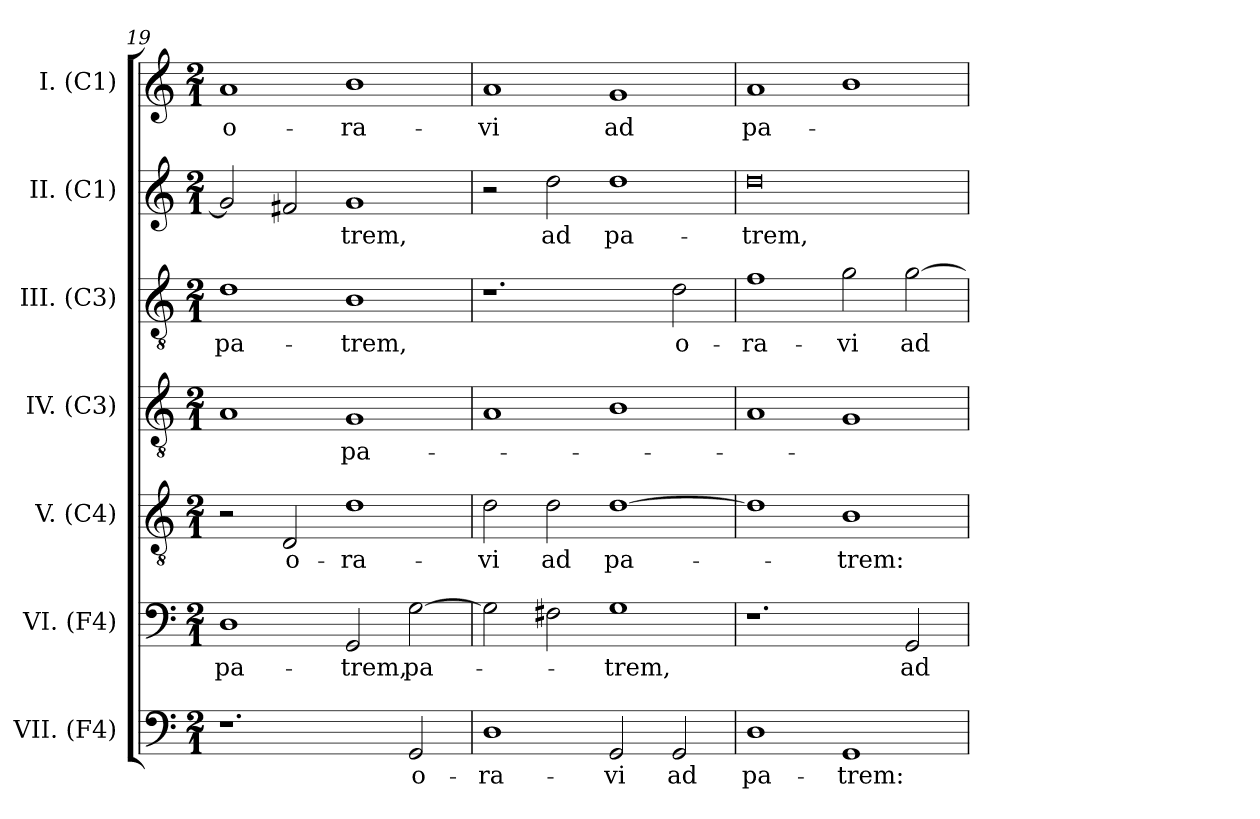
**kern	**text	**kern	**text	**kern	**text	**kern	**text	**kern	**text	**kern	**text	**kern	**text
*part7	*part7	*part6	*part6	*part5	*part5	*part4	*part4	*part3	*part3	*part2	*part2	*part1	*part1
*staff7	*staff7	*staff6	*staff6	*staff5	*staff5	*staff4	*staff4	*staff3	*staff3	*staff2	*staff2	*staff1	*staff1
*I"VII. (F4)	*	*I"VI. (F4)	*	*I"V. (C4)	*	*I"IV. (C3)	*	*I"III. (C3)	*	*I"II. (C1)	*	*I"I. (C1)	*
*I'VII.	*	*I'VI.	*	*I'V.	*	*I'IV.	*	*I'III.	*	*I'II.	*	*I'I.	*
*clefF4	*	*clefF4	*	*clefGv2	*	*clefGv2	*	*clefGv2	*	*clefG2	*	*clefG2	*
*	*	*	*	*ITrd7c12	*	*	*	*	*	*	*	*	*
*k[]	*	*k[]	*	*k[]	*	*k[]	*	*k[]	*	*k[]	*	*k[]	*
*C:	*	*C:	*	*C:	*	*C:	*	*C:	*	*C:	*	*C:	*
*M2/1	*	*M2/1	*	*M2/1	*	*M2/1	*	*M2/1	*	*M2/1	*	*M2/1	*
=19	=19	=19	=19	=19	=19	=19	=19	=19	=19	=19	=19	=19	=19
!	!	!	!LO:LY:b:color=#000000	!	!	!	!	!	!	!	!	!	!
!	!	!	!	!	!	!	!	!	!LO:LY:b:color=#000000	!	!	!	!
!	!	!	!	!	!	!	!	!	!	!	!	!	!LO:LY:b:color=#000000
1.r	.	1Di	pa-	2r	.	1Ai	.	1di	pa-	2gi/]	.	1ai	o-
!	!	!	!	!	!LO:LY:b:color=#000000	!	!	!	!	!	!	!	!
.	.	.	.	2DDi/	o-	.	.	.	.	2f#Xi/	.	.	.
!	!	!	!LO:LY:b:color=#000000	!	!	!	!	!	!	!	!	!	!
!	!	!	!	!	!LO:LY:b:color=#000000	!	!	!	!	!	!	!	!
!	!	!	!	!	!	!	!LO:LY:b:color=#000000	!	!	!	!	!	!
!	!	!	!	!	!	!	!	!	!LO:LY:b:color=#000000	!	!	!	!
!	!	!	!	!	!	!	!	!	!	!	!LO:LY:b:color=#000000	!	!
!	!	!	!	!	!	!	!	!	!	!	!	!	!LO:LY:b:color=#000000
.	.	2GGi/	-trem,	1Di	-ra-	1Gi	pa-	1Bi	-trem,	1gi	-trem,	1bi	-ra-
!	!LO:LY:b:color=#000000	!	!	!	!	!	!	!	!	!	!	!	!
!	!	!	!LO:LY:b:color=#000000	!	!	!	!	!	!	!	!	!	!
2GGi/	o-	[2Gi\	pa-	.	.	.	.	.	.	.	.	.	.
=20	=20	=20	=20	=20	=20	=20	=20	=20	=20	=20	=20	=20	=20
!	!LO:LY:b:color=#000000	!	!	!	!	!	!	!	!	!	!	!	!
!	!	!	!	!	!LO:LY:b:color=#000000	!	!	!	!	!	!	!	!
!	!	!	!	!	!	!	!	!	!	!	!	!	!LO:LY:b:color=#000000
1Di	-ra-	2Gi\]	.	2Di\	-vi	1Ai	.	1.r	.	2r	.	1ai	-vi
!	!	!	!	!	!LO:LY:b:color=#000000	!	!	!	!	!	!	!	!
!	!	!	!	!	!	!	!	!	!	!	!LO:LY:b:color=#000000	!	!
.	.	2F#i\	.	2Di\	ad	.	.	.	.	2ddi\	ad	.	.
!	!LO:LY:b:color=#000000	!	!	!	!	!	!	!	!	!	!	!	!
!	!	!	!LO:LY:b:color=#000000	!	!	!	!	!	!	!	!	!	!
!	!	!	!	!	!LO:LY:b:color=#000000	!	!	!	!	!	!	!	!
!	!	!	!	!	!	!	!	!	!	!	!LO:LY:b:color=#000000	!	!
!	!	!	!	!	!	!	!	!	!	!	!	!	!LO:LY:b:color=#000000
2GGi/	-vi	1Gi	-trem,	[1Di	pa-	1Bi	.	.	.	1ddi	pa-	1gi	ad
!	!LO:LY:b:color=#000000	!	!	!	!	!	!	!	!	!	!	!	!
!	!	!	!	!	!	!	!	!	!LO:LY:b:color=#000000	!	!	!	!
2GGi/	ad	.	.	.	.	.	.	2di\	o-	.	.	.	.
!!LO:PB:g=z
=21	=21	=21	=21	=21	=21	=21	=21	=21	=21	=21	=21	=21	=21
!	!LO:LY:b:color=#000000	!	!	!	!	!	!	!	!	!	!	!	!
!	!	!	!	!	!	!	!	!	!LO:LY:b:color=#000000	!	!	!	!
!	!	!	!	!	!	!	!	!	!	!	!LO:LY:b:color=#000000	!	!
!	!	!	!	!	!	!	!	!	!	!	!	!	!LO:LY:b:color=#000000
1Di	pa-	1.r	.	1Di]	.	1Ai	.	1fi	-ra-	0ddi	-trem,	1ai	pa-
!	!LO:LY:b:color=#000000	!	!	!	!	!	!	!	!	!	!	!	!
!	!	!	!	!	!LO:LY:b:color=#000000	!	!	!	!	!	!	!	!
!	!	!	!	!	!	!	!	!	!LO:LY:b:color=#000000	!	!	!	!
1GGi	-trem:	.	.	1BBi	-trem:	1Gi	.	2gi\	-vi	.	.	1bi	.
!	!	!	!LO:LY:b:color=#000000	!	!	!	!	!	!	!	!	!	!
!	!	!	!	!	!	!	!	!	!LO:LY:b:color=#000000	!	!	!	!
.	.	2GGi/	ad	.	.	.	.	[2gi\	ad	.	.	.	.
=	=	=	=	=	=	=	=	=	=	=	=	=	=
*-	*-	*-	*-	*-	*-	*-	*-	*-	*-	*-	*-	*-	*-
